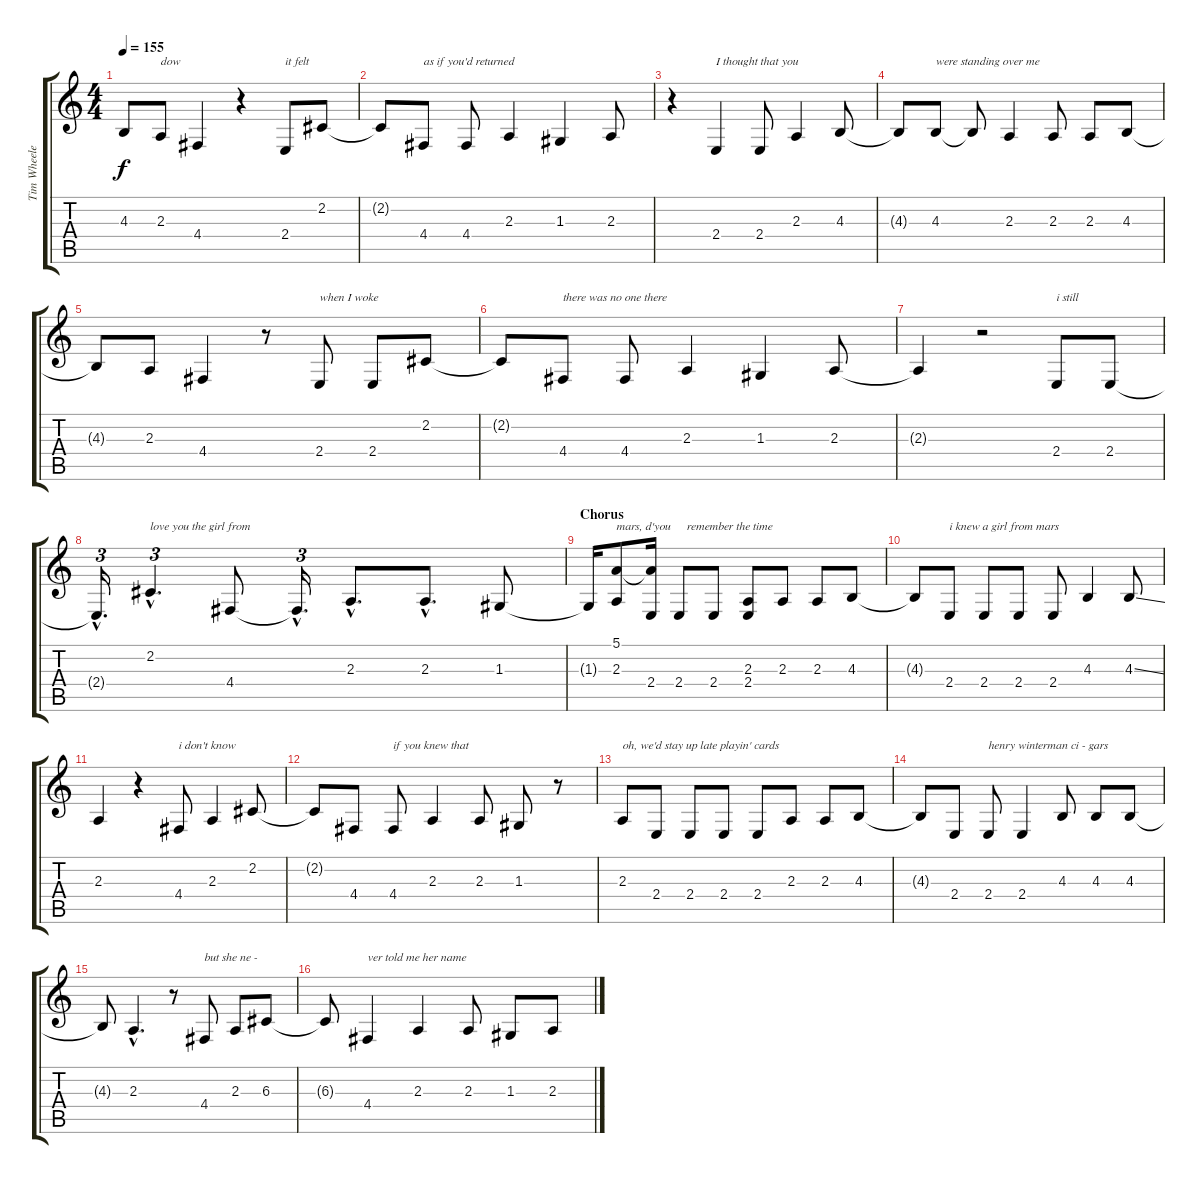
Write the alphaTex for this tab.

\track ("Tim Wheeler (vox)" "Tim Wheele") {instrument shakuhachi}
\staff {score tabs}
\tuning (E4 B3 G3 D3 A2 E2) {hide}
\ts (4 4)
\tempo 155
\clef g2
\ks c
4.3{t}.8{dy f} 2.3.8{txt "dow"} 4.4.4 r.4 2.4.8{txt "it felt"} 2.2.8 |
2.2{t}.8 4.4.8{txt "as if you'd returned"} 4.4.8 2.3.4 1.3.4 2.3.8 |
r.4 2.4.4{txt "I thought that you"} 2.4.8 2.3.4 4.3.8 |
4.3{t}.8 4.3.8{txt "were standing over me"} 4.3{t}.8 2.3.4 2.3.8 2.3.8 4.3.8 |
4.3{t}.8 2.3.8 4.4.4 r.8 2.4.8{txt "when I woke"} 2.4.8 2.2.8 |
2.2{t}.8 4.4.8{txt "there was no one there"} 4.4.8 2.3.4 1.3.4 2.3.8 |
2.3{t}.4 r.2 2.4.8{txt "i still"} 2.4.8 |
2.4{hac t}.16{d tu (3 2)} 2.2{hac}.4{d tu (3 2) txt "love you the girl from"} 4.4.8 4.4{hac t}.16{d tu (3 2)} 2.3{hac}.8{d} 2.3{hac}.8{d} 1.3.8 |
\section ("" "Chorus")
1.3{t}.16 (5.1 2.3).8{txt "mars, d'you"} (5.1{t} 2.4).16{txt "            remember the time"} 2.4.8 2.4.8 (2.3 2.4).8 2.3.8 2.3.8 4.3.8 |
4.3{t}.8 2.4.8{txt "i knew a girl from mars"} 2.4.8 2.4.8 2.4.8 4.3.4 4.3{ss}.8 |
2.3.4 r.4 4.4.8{txt "i don't know"} 2.3.4 2.2.8 |
2.2{t}.8 4.4.8 4.4.8{txt "if you knew that"} 2.3.4 2.3.8 1.3.8 r.8 |
2.3.8{txt "oh, we'd stay up late playin' cards"} 2.4.8 2.4.8 2.4.8 2.4.8 2.3.8 2.3.8 4.3.8 |
4.3{t}.8 2.4.8 2.4.8{txt "henry winterman ci - gars"} 2.4.4 4.3.8 4.3.8 4.3.8 |
4.3{t}.8 2.3{hac}.4{d} r.8 4.4.8{txt "but she ne -"} 2.3.8 6.3.8 |
6.3{t}.8 4.4.4{txt "ver told me her name"} 2.3.4 2.3.8 1.3.8 2.3.8
